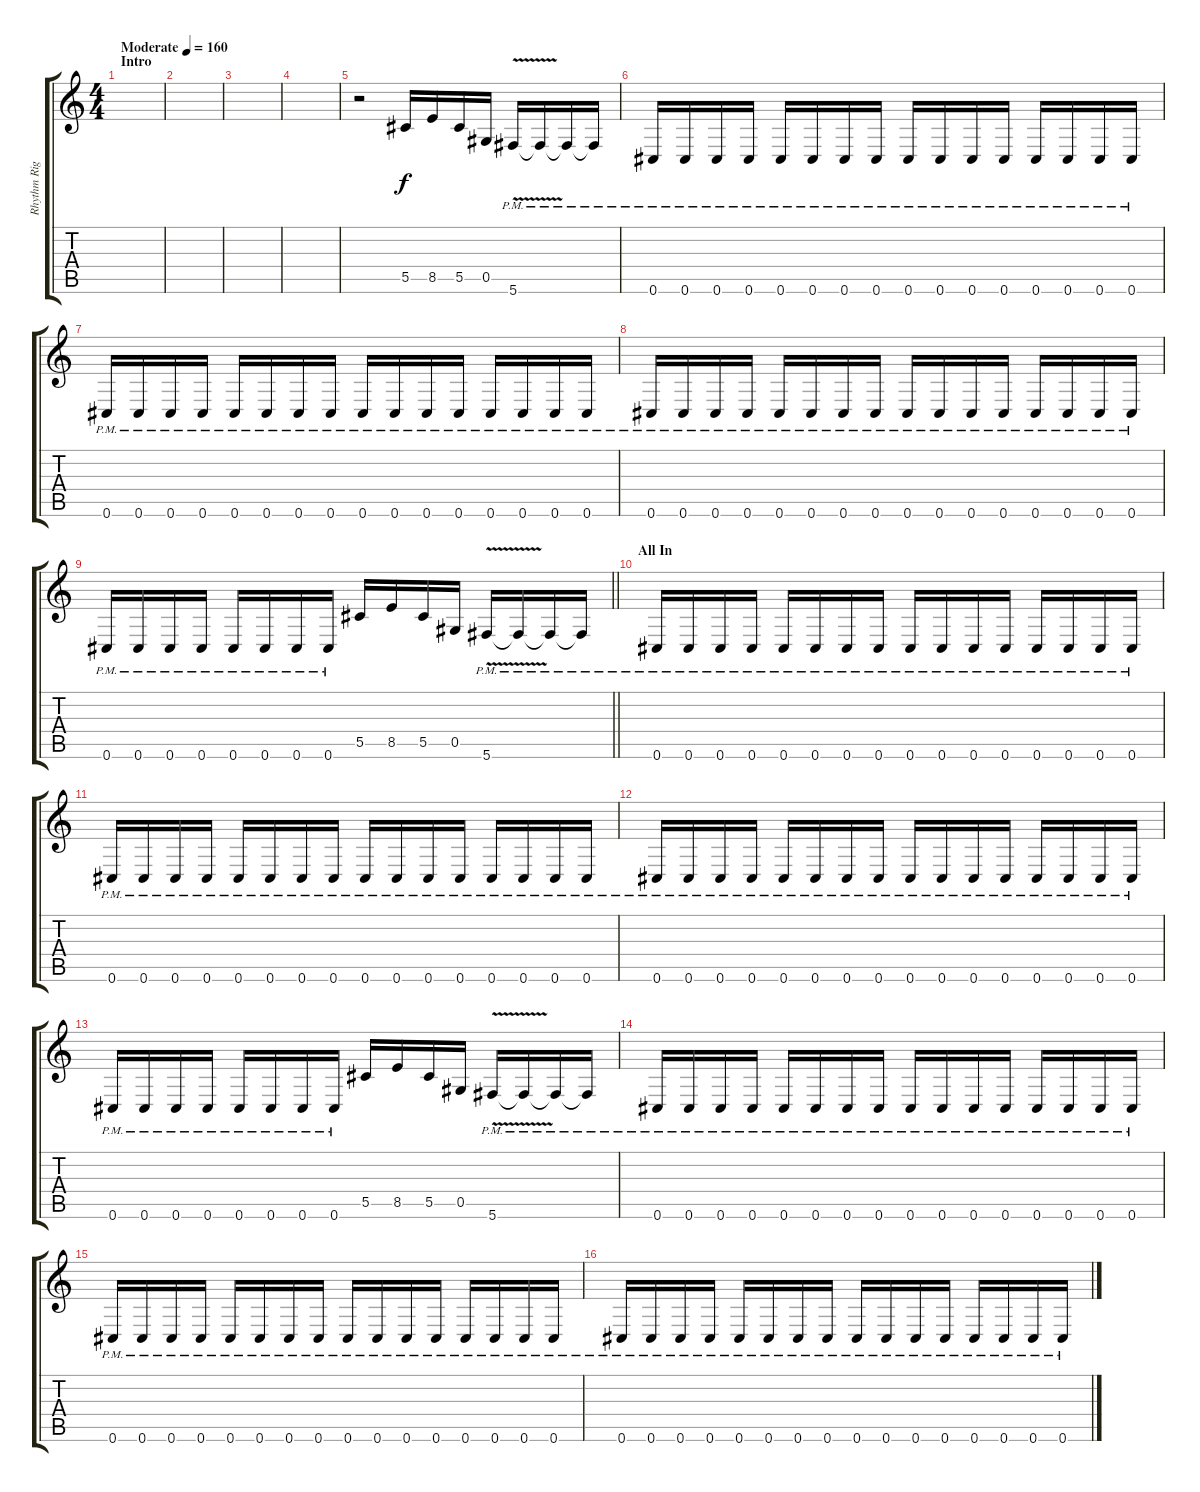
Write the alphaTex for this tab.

\track ("Rhythm Right" "Rhythm Rig") {instrument distortionguitar}
\staff {score tabs}
\tuning (Eb4 Bb3 Gb3 Db3 Ab2 Db2) {hide}
\ts (4 4)
\section ("" "Intro")
\tempo (160 "Moderate")
\clef g2
\ks c
|
|
|
|
r.2 5.5.16 8.5.16 5.5.16 0.5.16 5.6{v pm}.16 5.6{pm t}.16 5.6{pm t}.16 5.6{pm t}.16 |
0.6{pm}.16 0.6{pm}.16 0.6{pm}.16 0.6{pm}.16 0.6{pm}.16 0.6{pm}.16 0.6{pm}.16 0.6{pm}.16 0.6{pm}.16 0.6{pm}.16 0.6{pm}.16 0.6{pm}.16 0.6{pm}.16 0.6{pm}.16 0.6{pm}.16 0.6{pm}.16 |
0.6{pm}.16 0.6{pm}.16 0.6{pm}.16 0.6{pm}.16 0.6{pm}.16 0.6{pm}.16 0.6{pm}.16 0.6{pm}.16 0.6{pm}.16 0.6{pm}.16 0.6{pm}.16 0.6{pm}.16 0.6{pm}.16 0.6{pm}.16 0.6{pm}.16 0.6{pm}.16 |
0.6{pm}.16 0.6{pm}.16 0.6{pm}.16 0.6{pm}.16 0.6{pm}.16 0.6{pm}.16 0.6{pm}.16 0.6{pm}.16 0.6{pm}.16 0.6{pm}.16 0.6{pm}.16 0.6{pm}.16 0.6{pm}.16 0.6{pm}.16 0.6{pm}.16 0.6{pm}.16 |
\barLineRight lightlight
0.6{pm}.16 0.6{pm}.16 0.6{pm}.16 0.6{pm}.16 0.6{pm}.16 0.6{pm}.16 0.6{pm}.16 0.6{pm}.16 5.5.16 8.5.16 5.5.16 0.5.16 5.6{v pm}.16 5.6{pm t}.16 5.6{pm t}.16 5.6{pm t}.16 |
\section ("" "All In")
0.6{pm}.16 0.6{pm}.16 0.6{pm}.16 0.6{pm}.16 0.6{pm}.16 0.6{pm}.16 0.6{pm}.16 0.6{pm}.16 0.6{pm}.16 0.6{pm}.16 0.6{pm}.16 0.6{pm}.16 0.6{pm}.16 0.6{pm}.16 0.6{pm}.16 0.6{pm}.16 |
0.6{pm}.16 0.6{pm}.16 0.6{pm}.16 0.6{pm}.16 0.6{pm}.16 0.6{pm}.16 0.6{pm}.16 0.6{pm}.16 0.6{pm}.16 0.6{pm}.16 0.6{pm}.16 0.6{pm}.16 0.6{pm}.16 0.6{pm}.16 0.6{pm}.16 0.6{pm}.16 |
0.6{pm}.16 0.6{pm}.16 0.6{pm}.16 0.6{pm}.16 0.6{pm}.16 0.6{pm}.16 0.6{pm}.16 0.6{pm}.16 0.6{pm}.16 0.6{pm}.16 0.6{pm}.16 0.6{pm}.16 0.6{pm}.16 0.6{pm}.16 0.6{pm}.16 0.6{pm}.16 |
0.6{pm}.16 0.6{pm}.16 0.6{pm}.16 0.6{pm}.16 0.6{pm}.16 0.6{pm}.16 0.6{pm}.16 0.6{pm}.16 5.5.16 8.5.16 5.5.16 0.5.16 5.6{v pm}.16 5.6{pm t}.16 5.6{pm t}.16 5.6{pm t}.16 |
0.6{pm}.16 0.6{pm}.16 0.6{pm}.16 0.6{pm}.16 0.6{pm}.16 0.6{pm}.16 0.6{pm}.16 0.6{pm}.16 0.6{pm}.16 0.6{pm}.16 0.6{pm}.16 0.6{pm}.16 0.6{pm}.16 0.6{pm}.16 0.6{pm}.16 0.6{pm}.16 |
0.6{pm}.16 0.6{pm}.16 0.6{pm}.16 0.6{pm}.16 0.6{pm}.16 0.6{pm}.16 0.6{pm}.16 0.6{pm}.16 0.6{pm}.16 0.6{pm}.16 0.6{pm}.16 0.6{pm}.16 0.6{pm}.16 0.6{pm}.16 0.6{pm}.16 0.6{pm}.16 |
0.6{pm}.16 0.6{pm}.16 0.6{pm}.16 0.6{pm}.16 0.6{pm}.16 0.6{pm}.16 0.6{pm}.16 0.6{pm}.16 0.6{pm}.16 0.6{pm}.16 0.6{pm}.16 0.6{pm}.16 0.6{pm}.16 0.6{pm}.16 0.6{pm}.16 0.6{pm}.16
